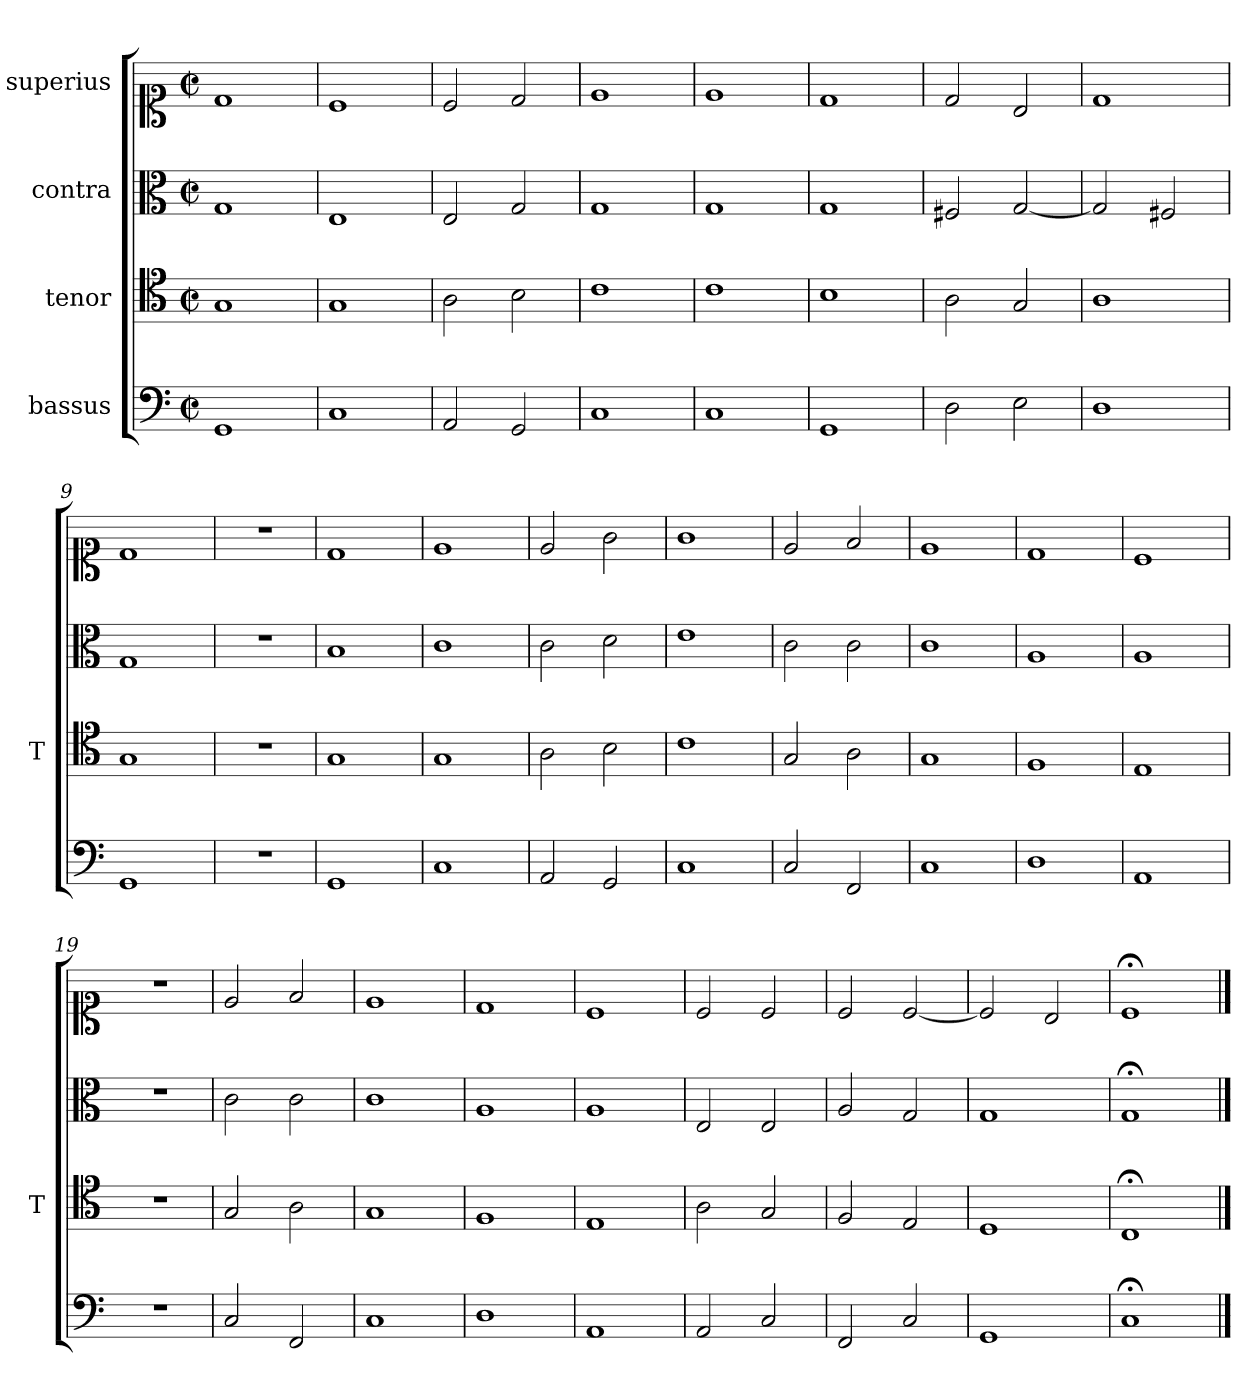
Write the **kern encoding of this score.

**kern	**kern	**kern	**kern
*part4	*part3	*part2	*part1
*staff4	*staff3	*staff2	*staff1
*I"bassus	*I"tenor	*I"contra	*I"superius
*	*I'T	*	*
*clefF4	*clefC4	*clefC3	*clefC1
*M2/2	*M2/2	*M2/2	*M2/2
*met(c|)	*met(c|)	*met(c|)	*met(c|)
=1	=1	=1	=1
1GG	1G	1G	1d
=2	=2	=2	=2
1C	1G	1E	1c
=3	=3	=3	=3
2AA	2A	2E	2c
2GG	2B	2G	2d
=4	=4	=4	=4
1C	1c	1G	1e
=5	=5	=5	=5
1C	1c	1G	1e
=6	=6	=6	=6
1GG	1B	1G	1d
=7	=7	=7	=7
2D	2A	2F#X	2d
2E	2G	[2G	2B
=8	=8	=8	=8
1D	1A	2G]	1d
.	.	2F#X	.
=9	=9	=9	=9
1GG	1G	1G	1d
=10	=10	=10	=10
1r	1r	1r	1r
=11	=11	=11	=11
1GG	1G	1B	1d
=12	=12	=12	=12
1C	1G	1c	1e
=13	=13	=13	=13
2AA	2A	2c	2e
2GG	2B	2d	2g
=14	=14	=14	=14
1C	1c	1e	1g
=15	=15	=15	=15
2C	2G	2c	2e
2FF	2A	2c	2f
=16	=16	=16	=16
1C	1G	1c	1e
=17	=17	=17	=17
1D	1F	1A	1d
=18	=18	=18	=18
1AA	1E	1A	1c
=19	=19	=19	=19
1r	1r	1r	1r
=20	=20	=20	=20
2C	2G	2c	2e
2FF	2A	2c	2f
=21	=21	=21	=21
1C	1G	1c	1e
=22	=22	=22	=22
1D	1F	1A	1d
=23	=23	=23	=23
1AA	1E	1A	1c
=24	=24	=24	=24
2AA	2A	2E	2c
2C	2G	2E	2c
=25	=25	=25	=25
2FF	2F	2A	2c
2C	2E	2G	[2c
=26	=26	=26	=26
1GG	1D	1G	2c]
.	.	.	2B
=27	=27	=27	=27
1C;<	1C;<	1G;<	1c;<
==	==	==	==
*-	*-	*-	*-
